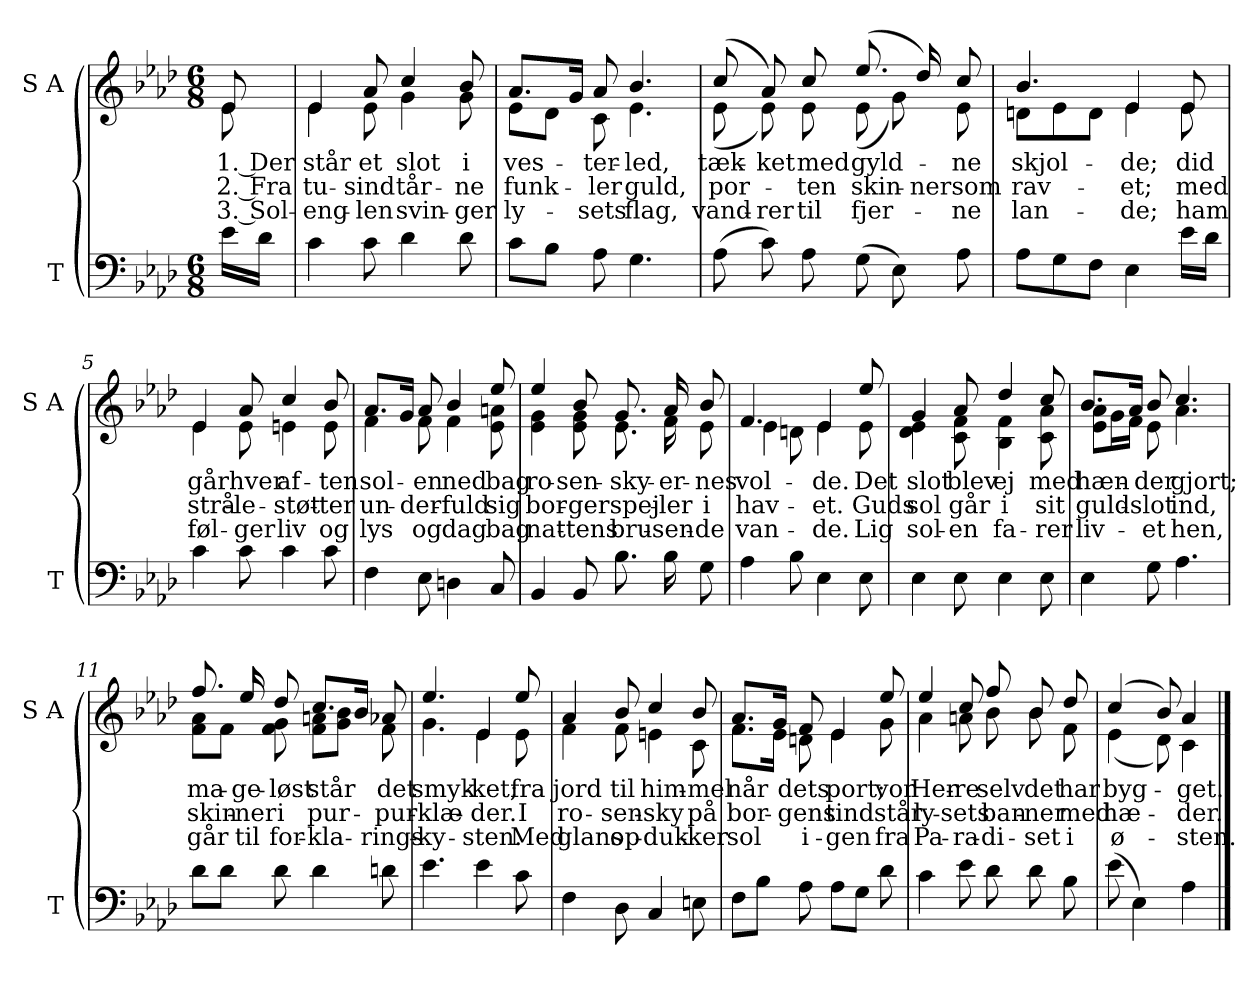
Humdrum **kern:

**kern	**kern	**text	**text	**text
*part2	*part1	*part1	*part1	*part1
*staff2	*staff1	*staff1	*staff1	*staff1
*I"T	*I"S A	*	*	*
*I'T	*I'S A	*	*	*
*clefF4	*clefG2	*	*	*
*k[b-e-a-d-]	*k[b-e-a-d-]	*	*	*
*M6/8	*M6/8	*	*	*
=	=	=	=	=
!	!	!LO:LY:b	!LO:LY:b	!LO:LY:b
*	*^	*	*	*
16e-\LL	8e-/	8e-\	1. Der	2. Fra	3. Sol-
16d-\JJ	.	.	.	.	.
=1	=1	=1	=1	=1	=1
!	!	!	!LO:LY:b	!LO:LY:b	!LO:LY:b
4c\	4e-/	4e-\	står	tu-	-eng-
!	!	!	!LO:LY:b	!LO:LY:b	!LO:LY:b
8c\	8a-/	8e-\	et	-sind	-len
!	!	!	!LO:LY:b	!LO:LY:b	!LO:LY:b
4d-\	4cc/	4g\	slot	tår-	svin-
!	!	!	!LO:LY:b	!LO:LY:b	!LO:LY:b
8d-\	8b-/	8g\	i	-ne	-ger
=2	=2	=2	=2	=2	=2
!	!	!	!LO:LY:b	!LO:LY:b	!LO:LY:b
8c\L	8.a-/L	8e-\L	ves-	funk-	ly-
8B-\J	.	8d-\J	.	.	.
.	16g/Jk	.	.	.	.
!	!	!	!LO:LY:b	!LO:LY:b	!LO:LY:b
8A-\	8a-/	8c\	-ter-	-ler	-sets
!	!	!	!LO:LY:b	!LO:LY:b	!LO:LY:b
4.G\	4.b-/	4.e-\	-led,	guld,	flag,
!!LO:LB:g=z	!!
=3	=3	=3	=3	=3	=3
!	!	!	!LO:LY:b	!LO:LY:b	!LO:LY:b
(>8A-\	(>8cc/	(<8e-\	tæk-	por-	vand-
!	!	!	!LO:LY:b	!	!LO:LY:b
8c\)	8a-/)	8e-\)	-ket	.	-rer
!	!	!	!LO:LY:b	!LO:LY:b	!LO:LY:b
8A-\	8cc/	8e-\	med	-ten	til
!	!	!	!LO:LY:b	!LO:LY:b	!LO:LY:b
(>8G\	(>8.ee-/	(<8e-\	gyld-	skin-	fjer-
8E-\)	.	8g\)	.	.	.
!	!	!	!	!LO:LY:b	!
.	16dd-/)	.	.	-ner	.
!	!	!	!LO:LY:b	!LO:LY:b	!LO:LY:b
8A-\	8cc/	8e-\	-ne	som	-ne
=4	=4	=4	=4	=4	=4
!	!	!	!LO:LY:b	!LO:LY:b	!LO:LY:b
8A-\L	4.b-/	8dn\L	skjol-	rav-	lan-
8G\	.	8e-\	.	.	.
8F\J	.	8d\J	.	.	.
!	!	!	!LO:LY:b	!LO:LY:b	!LO:LY:b
4E-\	4e-/	4e-\	-de;	-et;	-de;
!	!	!	!LO:LY:b	!LO:LY:b	!LO:LY:b
16e-\LL	8e-/	8e-\	did	med	ham
16d-\JJ	.	.	.	.	.
!!LO:LB:g=z	!!
=5	=5	=5	=5	=5	=5
!	!	!	!LO:LY:b	!LO:LY:b	!LO:LY:b
4c\	4e-/	4e-\	går	strå-	føl-
!	!	!	!LO:LY:b	!LO:LY:b	!LO:LY:b
8c\	8a-/	8e-\	hver	-le-	-ger
!	!	!	!LO:LY:b	!LO:LY:b	!LO:LY:b
4c\	4cc/	4en\	af-	-støt-	liv
!	!	!	!LO:LY:b	!LO:LY:b	!LO:LY:b
8c\	8b-/	8e\	-ten	-ter	og
=6	=6	=6	=6	=6	=6
!	!	!	!LO:LY:b	!LO:LY:b	!LO:LY:b
4F\	8.a-/L	4f\	sol-	un-	lys
.	16g/Jk	.	.	.	.
!	!	!	!LO:LY:b	!LO:LY:b	!LO:LY:b
8E-\	8a-/	8f\	-en	-der-	og
!	!	!	!LO:LY:b	!LO:LY:b	!LO:LY:b
4Dn\	4b-/	4f\	ned	-fuld	dag
!	!	!	!LO:LY:b	!LO:LY:b	!LO:LY:b
8C/	8ee-/	8e-\ 8an\	bag	sig	bag
=7	=7	=7	=7	=7	=7
!	!	!	!LO:LY:b	!LO:LY:b	!LO:LY:b
4BB-/	4ee-/	4e-\ 4g\	ro-	bor-	nat-
!	!	!	!LO:LY:b	!LO:LY:b	!LO:LY:b
8BB-/	8b-/	8e-\ 8g\	-sen-	-ger	-tens
!	!	!	!LO:LY:b	!LO:LY:b	!LO:LY:b
8.B-\	8.g/	8.e-\	-sky-	spej-	bru-
!	!	!	!LO:LY:b	!LO:LY:b	!LO:LY:b
16B-\	16a-/	16f\	er-	-ler	-sen-
!	!	!	!LO:LY:b	!LO:LY:b	!LO:LY:b
8G\	8b-/	8e-\	-nes	i	-de
!!LO:LB:g=z	!!
=8	=8	=8	=8	=8	=8
!	!	!	!LO:LY:b	!LO:LY:b	!LO:LY:b
4A-\	4.f/	4e-\	vol-	hav-	van-
8B-\	.	8dn\	.	.	.
!	!	!	!LO:LY:b	!LO:LY:b	!LO:LY:b
4E-\	4e-/	4e-\	-de.	-et.	-de.
!	!	!	!LO:LY:b	!LO:LY:b	!LO:LY:b
8E-\	8ee-/	8e-\	Det	Guds	Lig
=9	=9	=9	=9	=9	=9
!	!	!	!LO:LY:b	!LO:LY:b	!LO:LY:b
4E-\	4g/	4d-\ 4e-\	slot	sol	sol-
!	!	!	!LO:LY:b	!LO:LY:b	!LO:LY:b
8E-\	8a-/	8c\ 8f\	blev	går	-en
!	!	!	!LO:LY:b	!LO:LY:b	!LO:LY:b
4E-\	4dd-/	4B-\ 4f\	ej	i	fa-
!	!	!	!LO:LY:b	!LO:LY:b	!LO:LY:b
8E-\	8cc/	8c\ 8a-\	med	sit	-rer
=10	=10	=10	=10	=10	=10
!	!	!	!LO:LY:b	!LO:LY:b	!LO:LY:b
4E-\	8.b-/L	8e-\ 8a-\L	hæn-	guld-	liv-
.	.	16g\L	.	.	.
.	16a-/Jk	16f\JJ	.	.	.
!	!	!	!LO:LY:b	!LO:LY:b	!LO:LY:b
8G\	8b-/	8e-\	-der	-slot	-et
!	!	!	!LO:LY:b	!LO:LY:b	!LO:LY:b
4.A-\	4.cc/	4.a-\	gjort;	ind,	hen,
!!LO:PB:g=z	!!
=11	=11	=11	=11	=11	=11
!	!	!	!LO:LY:b	!LO:LY:b	!LO:LY:b
8d-\L	8.ff/	8f\ 8a-\L	ma-	skin-	går
8d-\J	.	8f\J	.	.	.
!	!	!	!LO:LY:b	!LO:LY:b	!LO:LY:b
.	16ee-/	.	-ge-	-ner	til
!	!	!	!LO:LY:b	!LO:LY:b	!LO:LY:b
8d-\	8dd-/	8f\ 8g\	-løst	i	for-
!	!	!	!LO:LY:b	!LO:LY:b	!LO:LY:b
4d-\	8.cc/L	8f\ 8an\L	står	pur-	-kla-
.	.	8g\ 8b-\J	.	.	.
.	16b-/Jk	.	.	.	.
!	!	!	!LO:LY:b	!LO:LY:b	!LO:LY:b
8dn\	8a-X/	8f\	det	-pur-	-rings-
=12	=12	=12	=12	=12	=12
!	!	!	!LO:LY:b	!LO:LY:b	!LO:LY:b
4.e-\	4.ee-/	4.g\	smyk-	-klæ-	-ky-
!	!	!	!LO:LY:b	!LO:LY:b	!LO:LY:b
4e-\	4e-/	4e-\	-ket;	-der.	-sten.
!	!	!	!LO:LY:b	!LO:LY:b	!LO:LY:b
8c\	8ee-/	8e-\	fra	I	Med
=13	=13	=13	=13	=13	=13
!	!	!	!LO:LY:b	!LO:LY:b	!LO:LY:b
4F\	4a-/	4f\	jord	ro-	glans
!	!	!	!LO:LY:b	!LO:LY:b	!LO:LY:b
8D-\	8b-/	8f\	til	-sen-	op-
!	!	!	!LO:LY:b	!LO:LY:b	!LO:LY:b
4C/	4cc/	4en\	him-	-sky	-duk-
!	!	!	!LO:LY:b	!LO:LY:b	!LO:LY:b
8En\	8b-/	8c\	-mel	på	-ker
!!LO:LB:g=z	!!
=14	=14	=14	=14	=14	=14
!	!	!	!LO:LY:b	!LO:LY:b	!LO:LY:b
8F\L	8.a-/L	8.f\L	når	bor-	sol
8B-\J	.	.	.	.	.
.	16g/Jk	16e-\Jk	.	.	.
!	!	!	!LO:LY:b	!LO:LY:b	!LO:LY:b
8A-\	8f/	8dn\	dets	-gens	i-
!	!	!	!LO:LY:b	!LO:LY:b	!LO:LY:b
8A-\L	4e-/	4e-\	port;	tind	-gen
8G\J	.	.	.	.	.
!	!	!	!LO:LY:b	!LO:LY:b	!LO:LY:b
8d-\	8ee-/	8g\	vor	står	fra
=15	=15	=15	=15	=15	=15
!	!	!	!LO:LY:b	!LO:LY:b	!LO:LY:b
4c\	4ee-/	4a-\	Her-	ly-	Pa-
!	!	!	!LO:LY:b	!LO:LY:b	!LO:LY:b
8e-\	8cc/	8an\	-re	-sets	-ra-
!	!	!	!LO:LY:b	!LO:LY:b	!LO:LY:b
8d-\	8ff/	8b-\	selv	ban-	-di-
!	!	!	!LO:LY:b	!LO:LY:b	!LO:LY:b
8d-\	8b-/	8b-\	det	-ner	-set
!	!	!	!LO:LY:b	!LO:LY:b	!LO:LY:b
8B-\	8dd-/	8f\	har	med	i
=16	=16	=16	=16	=16	=16
!	!	!	!LO:LY:b	!LO:LY:b	!LO:LY:b
(>8e-\	(>4cc/	(<4e-\	byg-	hæ-	ø-
4E-\)	.	.	.	.	.
.	8b-/)	8d-\)	.	.	.
!	!	!	!LO:LY:b	!LO:LY:b	!LO:LY:b
4A-\	4a-/	4c\	-get.	-der.	-sten.
*	*v	*v	*	*	*
==	==	==	==	==
*-	*-	*-	*-	*-
